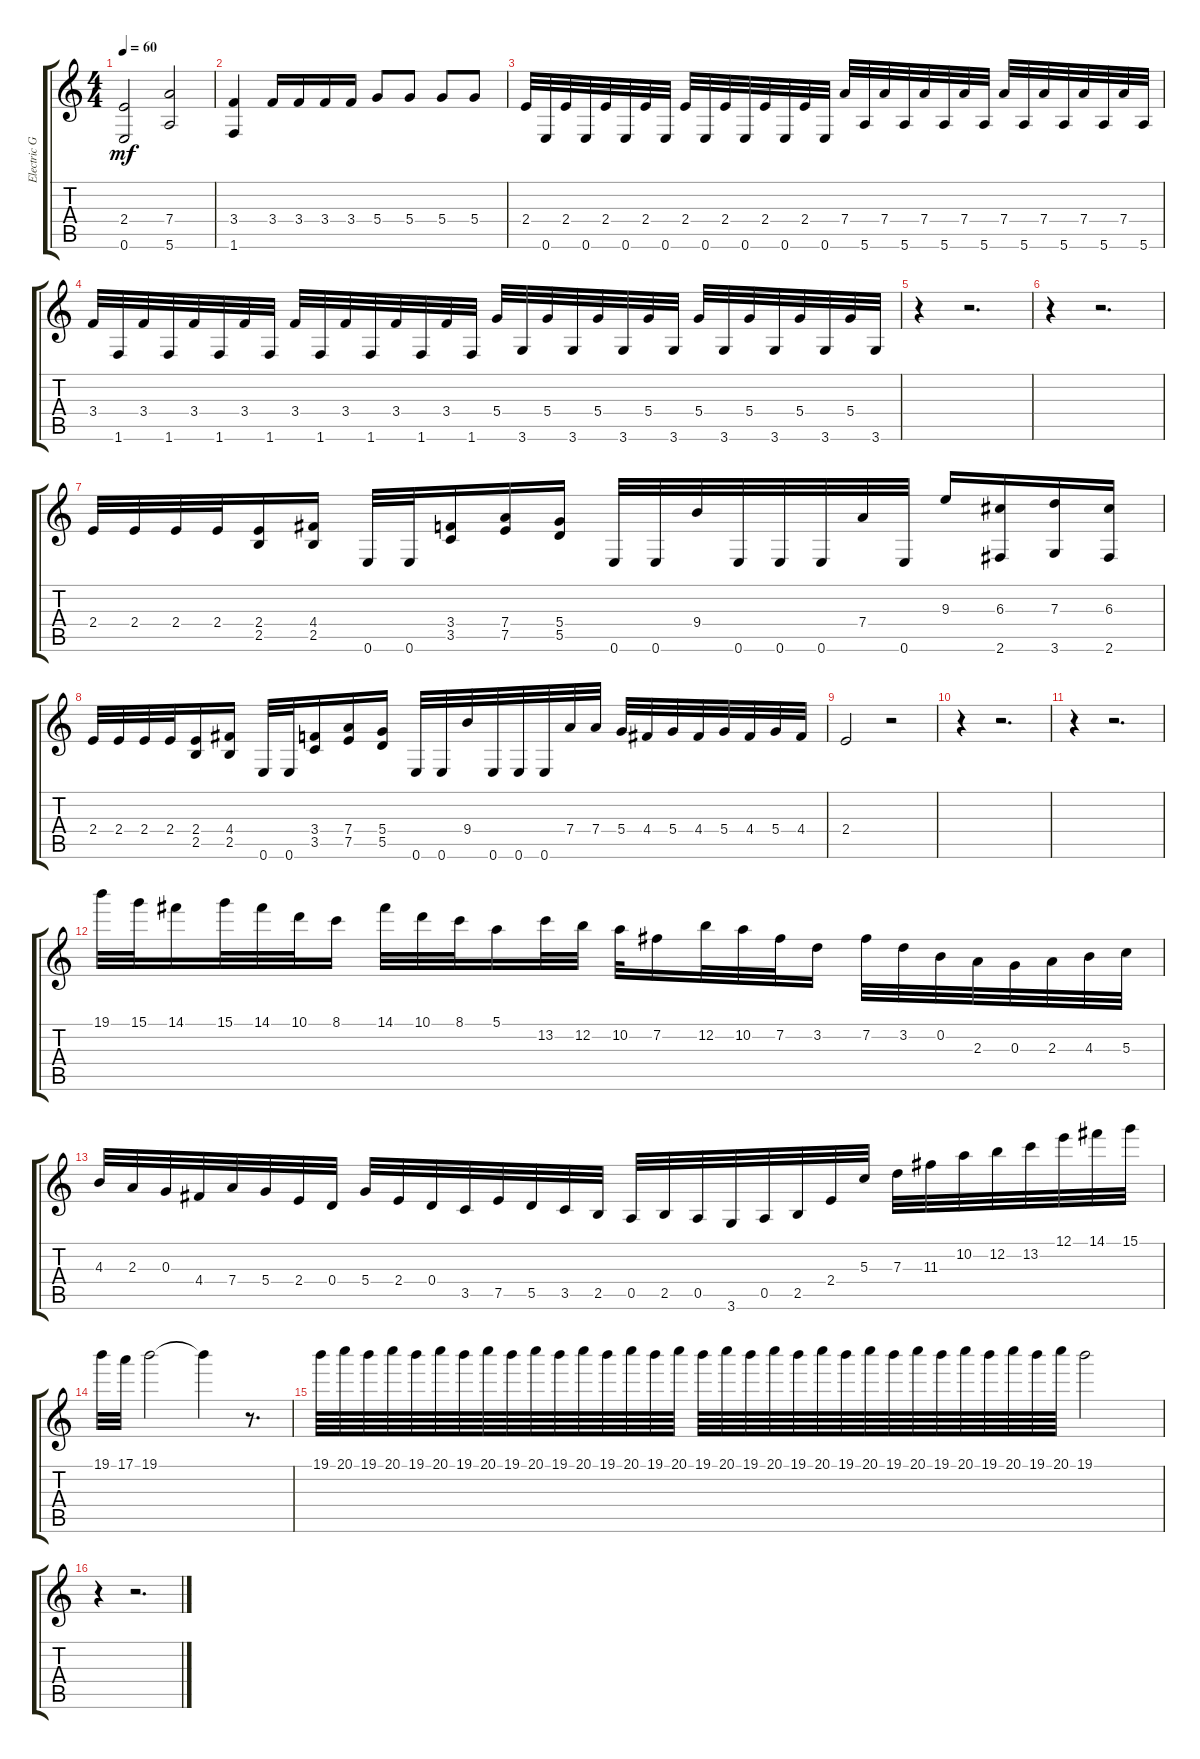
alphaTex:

\track ("Electric Guitar" "Electric G") {instrument distortionguitar}
\staff {score tabs}
\tuning (E4 B3 G3 D3 A2 E2) {hide}
\ts (4 4)
\tempo 60
\clef g2
\ks c
(2.4 0.6).2{dy mf} (7.4 5.6).2 |
(3.4 1.6).4 3.4.16 3.4.16 3.4.16 3.4.16 5.4.8 5.4.8 5.4.8 5.4.8 |
2.4.32 0.6.32 2.4.32 0.6.32 2.4.32 0.6.32 2.4.32 0.6.32 2.4.32 0.6.32 2.4.32 0.6.32 2.4.32 0.6.32 2.4.32 0.6.32 7.4.32 5.6.32 7.4.32 5.6.32 7.4.32 5.6.32 7.4.32 5.6.32 7.4.32 5.6.32 7.4.32 5.6.32 7.4.32 5.6.32 7.4.32 5.6.32 |
3.4.32 1.6.32 3.4.32 1.6.32 3.4.32 1.6.32 3.4.32 1.6.32 3.4.32 1.6.32 3.4.32 1.6.32 3.4.32 1.6.32 3.4.32 1.6.32 5.4.32 3.6.32 5.4.32 3.6.32 5.4.32 3.6.32 5.4.32 3.6.32 5.4.32 3.6.32 5.4.32 3.6.32 5.4.32 3.6.32 5.4.32 3.6.32 |
r.4 r.2{d} |
r.4 r.2{d} |
2.4.32 2.4.32 2.4.32 2.4.32 (2.4 2.5).16 (4.4 2.5).16 0.6.32 0.6.32 (3.4 3.5).16 (7.4 7.5).16 (5.4 5.5).16 0.6.32 0.6.32 9.4.32 0.6.32 0.6.32 0.6.32 7.4.32 0.6.32 9.3.16 (6.3 2.6).16 (7.3 3.6).16 (6.3 2.6).16 |
2.4.32 2.4.32 2.4.32 2.4.32 (2.4 2.5).16 (4.4 2.5).16 0.6.32 0.6.32 (3.4 3.5).16 (7.4 7.5).16 (5.4 5.5).16 0.6.32 0.6.32 9.4.32 0.6.32 0.6.32 0.6.32 7.4.32 7.4.32 5.4.32 4.4.32 5.4.32 4.4.32 5.4.32 4.4.32 5.4.32 4.4.32 |
2.4.2 r.2 |
r.4 r.2{d} |
r.4 r.2{d} |
19.1.32 15.1.32 14.1.16 15.1.32 14.1.32 10.1.32 8.1.16 14.1.32 10.1.32 8.1.32 5.1.16 13.2.32 12.2.32 10.2.32 7.2.16 12.2.32 10.2.32 7.2.32 3.2.16 7.2.32 3.2.32 0.2.32 2.3.32 0.3.32 2.3.32 4.3.32 5.3.32 |
4.3.32 2.3.32 0.3.32 4.4.32 7.4.32 5.4.32 2.4.32 0.4.32 5.4.32 2.4.32 0.4.32 3.5.32 7.5.32 5.5.32 3.5.32 2.5.32 0.5.32 2.5.32 0.5.32 3.6.32 0.5.32 2.5.32 2.4.32 5.3.32 7.3.32 11.3.32 10.2.32 12.2.32 13.2.32 12.1.32 14.1.32 15.1.32 |
19.1.32 17.1.32 19.1.2 19.1{t}.4 r.8{d} |
19.1.64 20.1.64 19.1.64 20.1.64 19.1.64 20.1.64 19.1.64 20.1.64 19.1.64 20.1.64 19.1.64 20.1.64 19.1.64 20.1.64 19.1.64 20.1.64 19.1.64 20.1.64 19.1.64 20.1.64 19.1.64 20.1.64 19.1.64 20.1.64 19.1.64 20.1.64 19.1.64 20.1.64 19.1.64 20.1.64 19.1.64 20.1.64 19.1.2 |
r.4 r.2{d}
